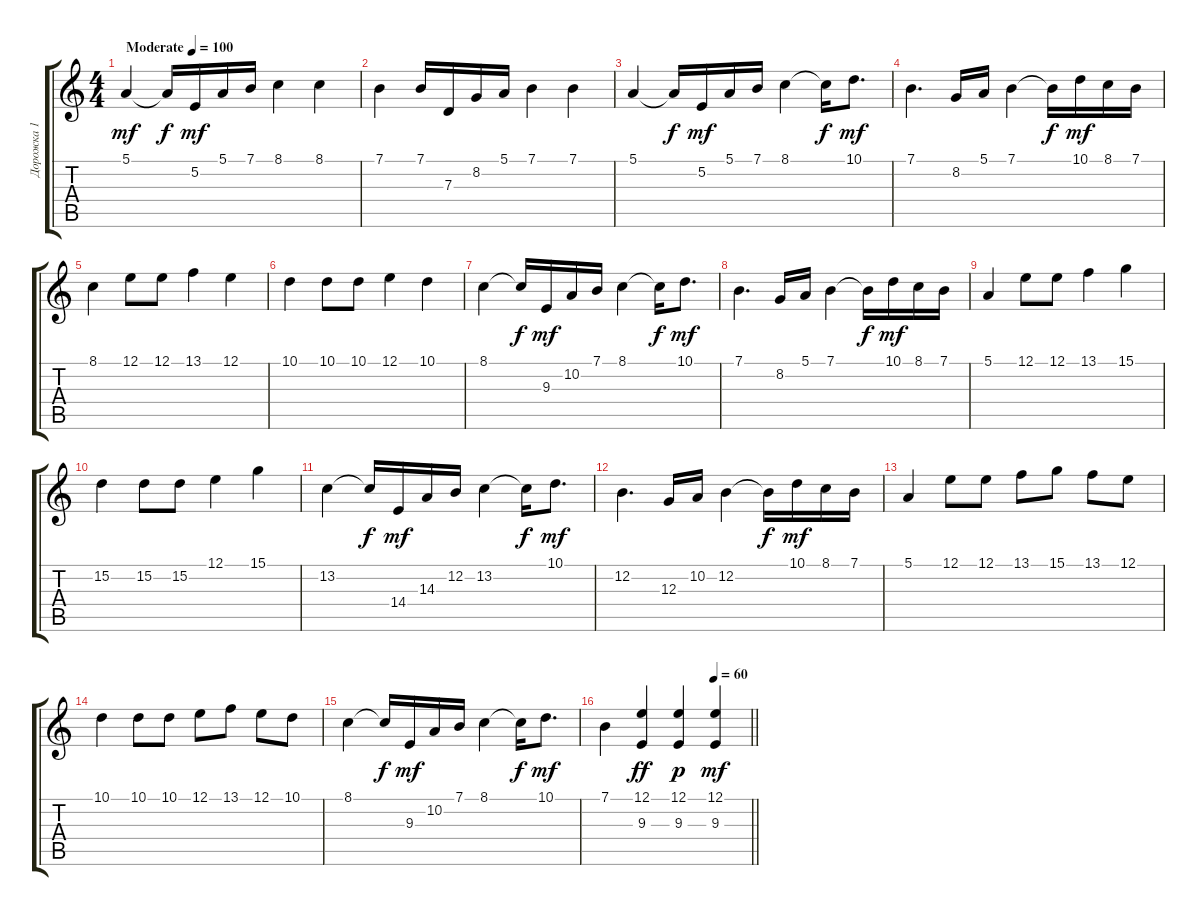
\track ("Дорожка 1" "Дорожка 1") {instrument acousticgrandpiano}
\staff {score tabs}
\tuning (E4 B3 G3 D3 A2 E2) {hide}
\ts (4 4)
\tempo (100 "Moderate")
\clef g2
\ks c
5.1.4{dy mf instrument acousticgrandpiano} 5.1{t}.16{dy f} 5.2.16{dy mf} 5.1.16 7.1.16 8.1.4 8.1.4 |
7.1.4 7.1.16 7.3.16 8.2.16 5.1.16 7.1.4 7.1.4 |
5.1.4 5.1{t}.16{dy f} 5.2.16{dy mf} 5.1.16 7.1.16 8.1.4 8.1{t}.16{dy f} 10.1.8{d dy mf} |
7.1.4{d} 8.2.16 5.1.16 7.1.4 7.1{t}.16{dy f} 10.1.16{dy mf} 8.1.16 7.1.16 |
8.1.4 12.1.8 12.1.8 13.1.4 12.1.4 |
10.1.4 10.1.8 10.1.8 12.1.4 10.1.4 |
8.1.4 8.1{t}.16{dy f} 9.3.16{dy mf} 10.2.16 7.1.16 8.1.4 8.1{t}.16{dy f} 10.1.8{d dy mf} |
7.1.4{d} 8.2.16 5.1.16 7.1.4 7.1{t}.16{dy f} 10.1.16{dy mf} 8.1.16 7.1.16 |
5.1.4 12.1.8 12.1.8 13.1.4 15.1.4 |
15.2.4 15.2.8 15.2.8 12.1.4 15.1.4 |
13.2.4 13.2{t}.16{dy f} 14.4.16{dy mf} 14.3.16 12.2.16 13.2.4 13.2{t}.16{dy f} 10.1.8{d dy mf} |
12.2.4{d} 12.3.16 10.2.16 12.2.4 12.2{t}.16{dy f} 10.1.16{dy mf} 8.1.16 7.1.16 |
5.1.4 12.1.8 12.1.8 13.1.8 15.1.8 13.1.8 12.1.8 |
10.1.4 10.1.8 10.1.8 12.1.8 13.1.8 12.1.8 10.1.8 |
8.1.4 8.1{t}.16{dy f} 9.3.16{dy mf} 10.2.16 7.1.16 8.1.4 8.1{t}.16{dy f} 10.1.8{d dy mf} |
\tempo (60 0.75)
\barLineRight lightlight
7.1.4 (12.1 9.3).4{dy ff} (12.1 9.3).4{dy p} (12.1 9.3).4{dy mf}
